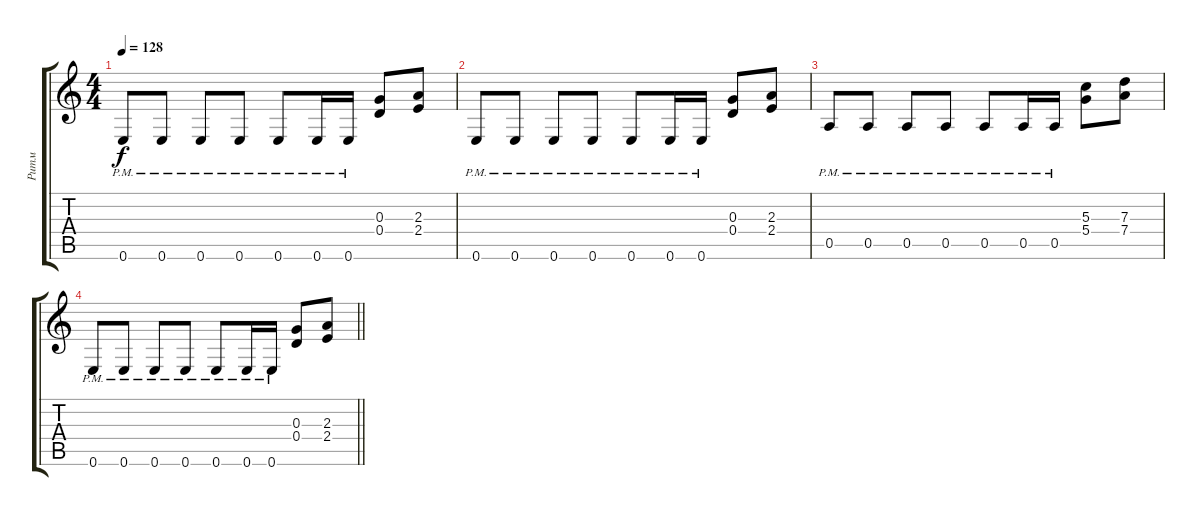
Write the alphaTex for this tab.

\track ("Ритм" "Ритм") {instrument overdrivenguitar}
\staff {score tabs}
\tuning (E4 B3 G3 D3 A2 E2) {hide}
\ts (4 4)
\section ("" "")
\tempo 128
\clef g2
\ks c
0.6{pm}.8{dy f} 0.6{pm}.8 0.6{pm}.8 0.6{pm}.8 0.6{pm}.8 0.6{pm}.16 0.6{pm}.16 (0.3 0.4).8 (2.3 2.4).8 |
0.6{pm}.8 0.6{pm}.8 0.6{pm}.8 0.6{pm}.8 0.6{pm}.8 0.6{pm}.16 0.6{pm}.16 (0.3 0.4).8 (2.3 2.4).8 |
0.5{pm}.8 0.5{pm}.8 0.5{pm}.8 0.5{pm}.8 0.5{pm}.8 0.5{pm}.16 0.5{pm}.16 (5.3 5.4).8 (7.3 7.4).8 |
\barLineRight lightlight
0.6{pm}.8 0.6{pm}.8 0.6{pm}.8 0.6{pm}.8 0.6{pm}.8 0.6{pm}.16 0.6{pm}.16 (0.3 0.4).8 (2.3 2.4).8
